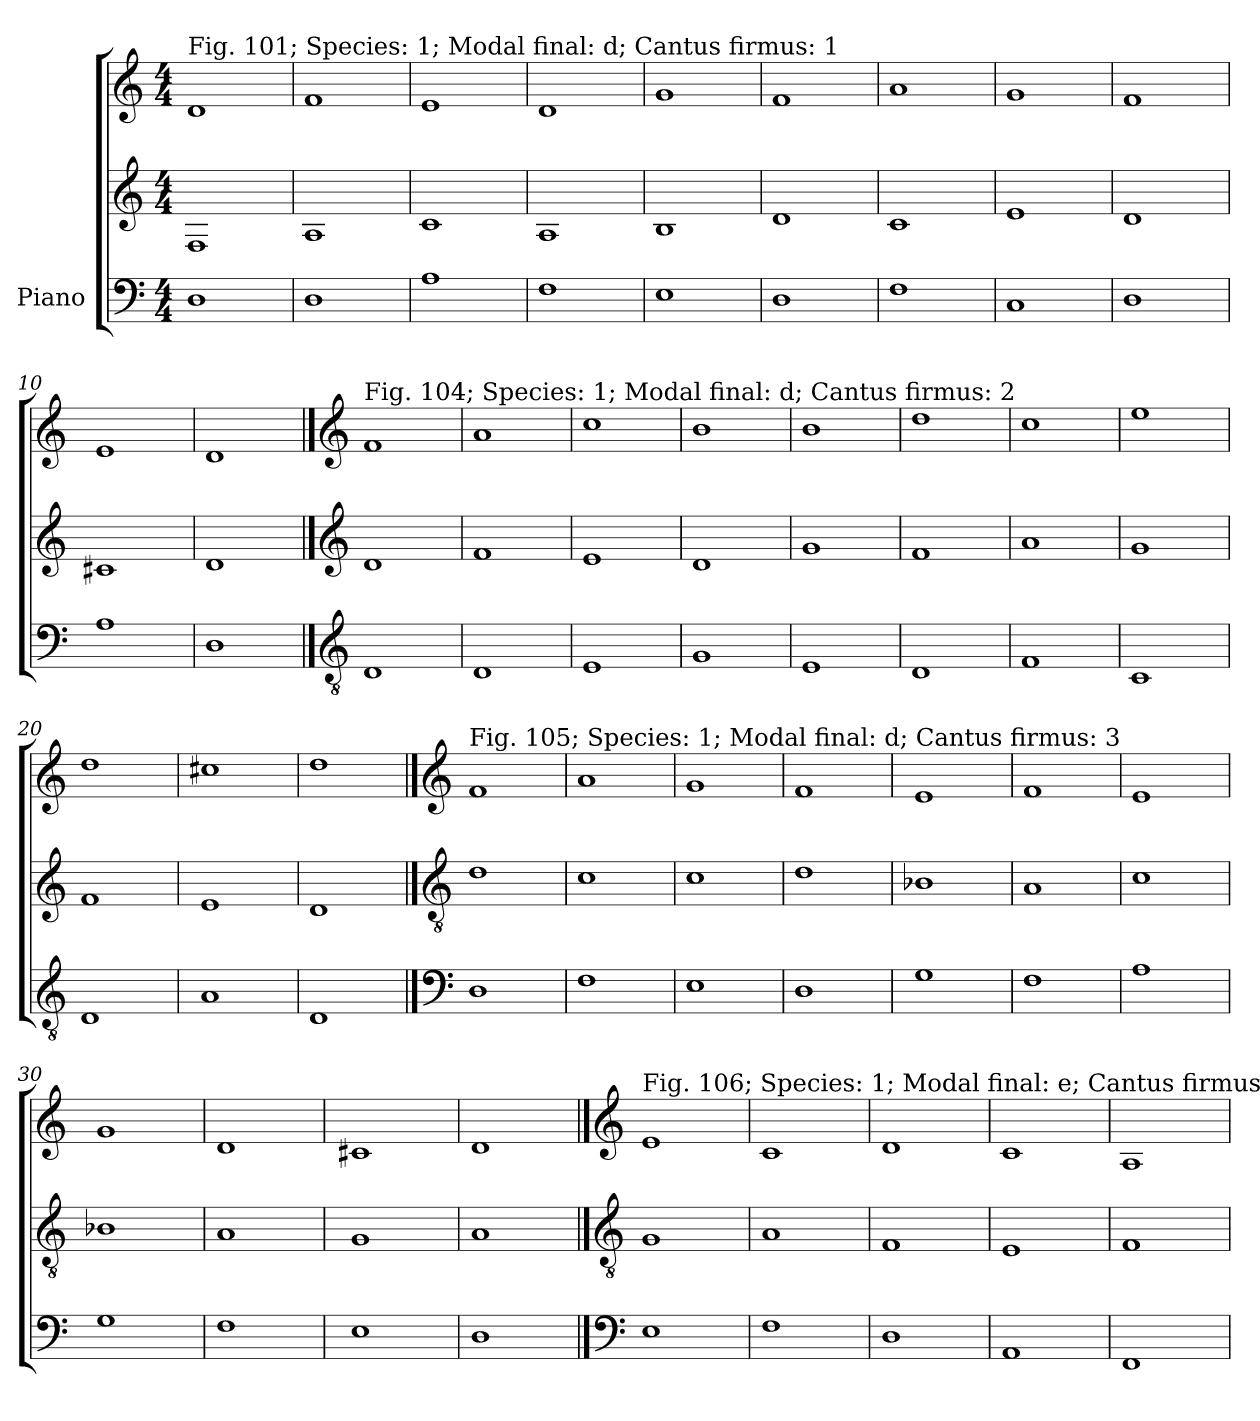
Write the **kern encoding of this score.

**kern	**kern	**kern
*part3	*part2	*part1
*staff3	*staff2	*staff1
*I"Piano	*	*
*clefF4	*clefG2	*clefG2
*k[]	*k[]	*k[]
*M4/4	*M4/4	*M4/4
=1	=1	=1
!	!	!LO:TX:a:t=Fig. 101; Species&colon; 1; Modal final&colon; d; Cantus firmus&colon; 1
1D	1F	1d
=2	=2	=2
1D	1A	1f
=3	=3	=3
1A	1c	1e
=4	=4	=4
1F	1A	1d
=5	=5	=5
1E	1B	1g
=6	=6	=6
1D	1d	1f
=7	=7	=7
1F	1c	1a
=8	=8	=8
1C	1e	1g
=9	=9	=9
1D	1d	1f
=10	=10	=10
1A	1c#X	1e
=11	=11	=11
1D	1d	1d
!!LO:LB:g=z
==12	==12	==12
*clefGv2	*clefG2	*clefG2
!	!	!LO:TX:a:t=Fig. 104; Species&colon; 1; Modal final&colon; d; Cantus firmus&colon; 2
1D	1d	1f
=13	=13	=13
1D	1f	1a
=14	=14	=14
1E	1e	1cc
=15	=15	=15
1G	1d	1b
=16	=16	=16
1E	1g	1b
=17	=17	=17
1D	1f	1dd
=18	=18	=18
1F	1a	1cc
=19	=19	=19
1C	1g	1ee
=20	=20	=20
1D	1f	1dd
=21	=21	=21
1A	1e	1cc#X
=22	=22	=22
1D	1d	1dd
!!LO:LB:g=z
==23	==23	==23
*clefF4	*clefGv2	*clefG2
!	!	!LO:TX:a:t=Fig. 105; Species&colon; 1; Modal final&colon; d; Cantus firmus&colon; 3
1D	1d	1f
=24	=24	=24
1F	1c	1a
=25	=25	=25
1E	1c	1g
=26	=26	=26
1D	1d	1f
=27	=27	=27
1G	1B-X	1e
=28	=28	=28
1F	1A	1f
=29	=29	=29
1A	1c	1e
=30	=30	=30
1G	1B-X	1g
=31	=31	=31
1F	1A	1d
=32	=32	=32
1E	1G	1c#X
=33	=33	=33
1D	1A	1d
!!LO:LB:g=z
==34	==34	==34
*clefF4	*clefGv2	*clefG2
!	!	!LO:TX:a:t=Fig. 106; Species&colon; 1; Modal final&colon; e; Cantus firmus&colon; 1
1E	1G	1e
=35	=35	=35
1F	1A	1c
=36	=36	=36
1D	1F	1d
=37	=37	=37
1AA	1E	1c
=38	=38	=38
1FF	1F	1A
=	=	=
*-	*-	*-
